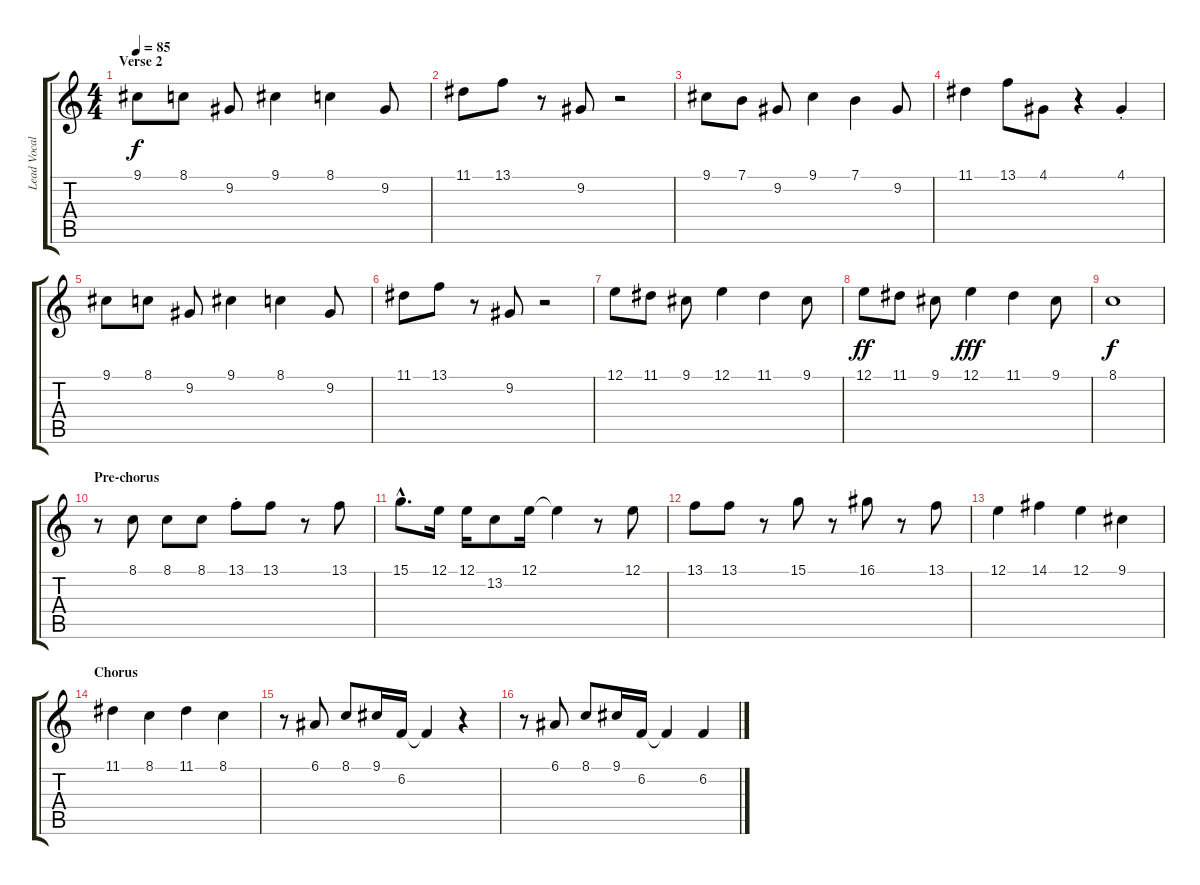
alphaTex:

\track ("Lead Vocals" "Lead Vocal") {instrument lead6voice}
\staff {score tabs}
\tuning (E4 B3 G3 D3 A2 E2) {hide}
\ts (4 4)
\section ("" "Verse 2")
\tempo 85
\clef g2
\ks c
9.1.8{dy f volume 15} 8.1.8 9.2.8 9.1.4 8.1.4 9.2.8 |
11.1.8 13.1.8 r.8 9.2.8 r.2 |
9.1.8 7.1.8 9.2.8 9.1.4 7.1.4 9.2.8 |
11.1.4 13.1.8 4.1.8 r.4 4.1{st}.4 |
9.1.8 8.1.8 9.2.8 9.1.4 8.1.4 9.2.8 |
11.1.8 13.1.8 r.8 9.2.8 r.2 |
12.1.8 11.1.8 9.1.8 12.1.4 11.1.4 9.1.8 |
12.1.8{dy ff} 11.1.8 9.1.8 12.1.4{dy fff} 11.1.4 9.1.8 |
8.1.1{dy f} |
\section ("" "Pre-chorus")
r.8 8.1.8 8.1.8 8.1.8 13.1{st}.8 13.1.8 r.8 13.1.8 |
15.1{hac}.8{d} 12.1.16 12.1.16 13.2.8 12.1.16 12.1{t}.4 r.8 12.1.8 |
13.1.8 13.1.8 r.8 15.1.8 r.8 16.1.8 r.8 13.1.8 |
12.1.4 14.1.4 12.1.4 9.1.4 |
\section ("" "Chorus")
11.1.4 8.1.4 11.1.4 8.1.4 |
r.8 6.1.8 8.1.8 9.1.16 6.2.16 6.2{t}.4 r.4 |
r.8 6.1.8 8.1.8 9.1.16 6.2.16 6.2{t}.4 6.2.4
